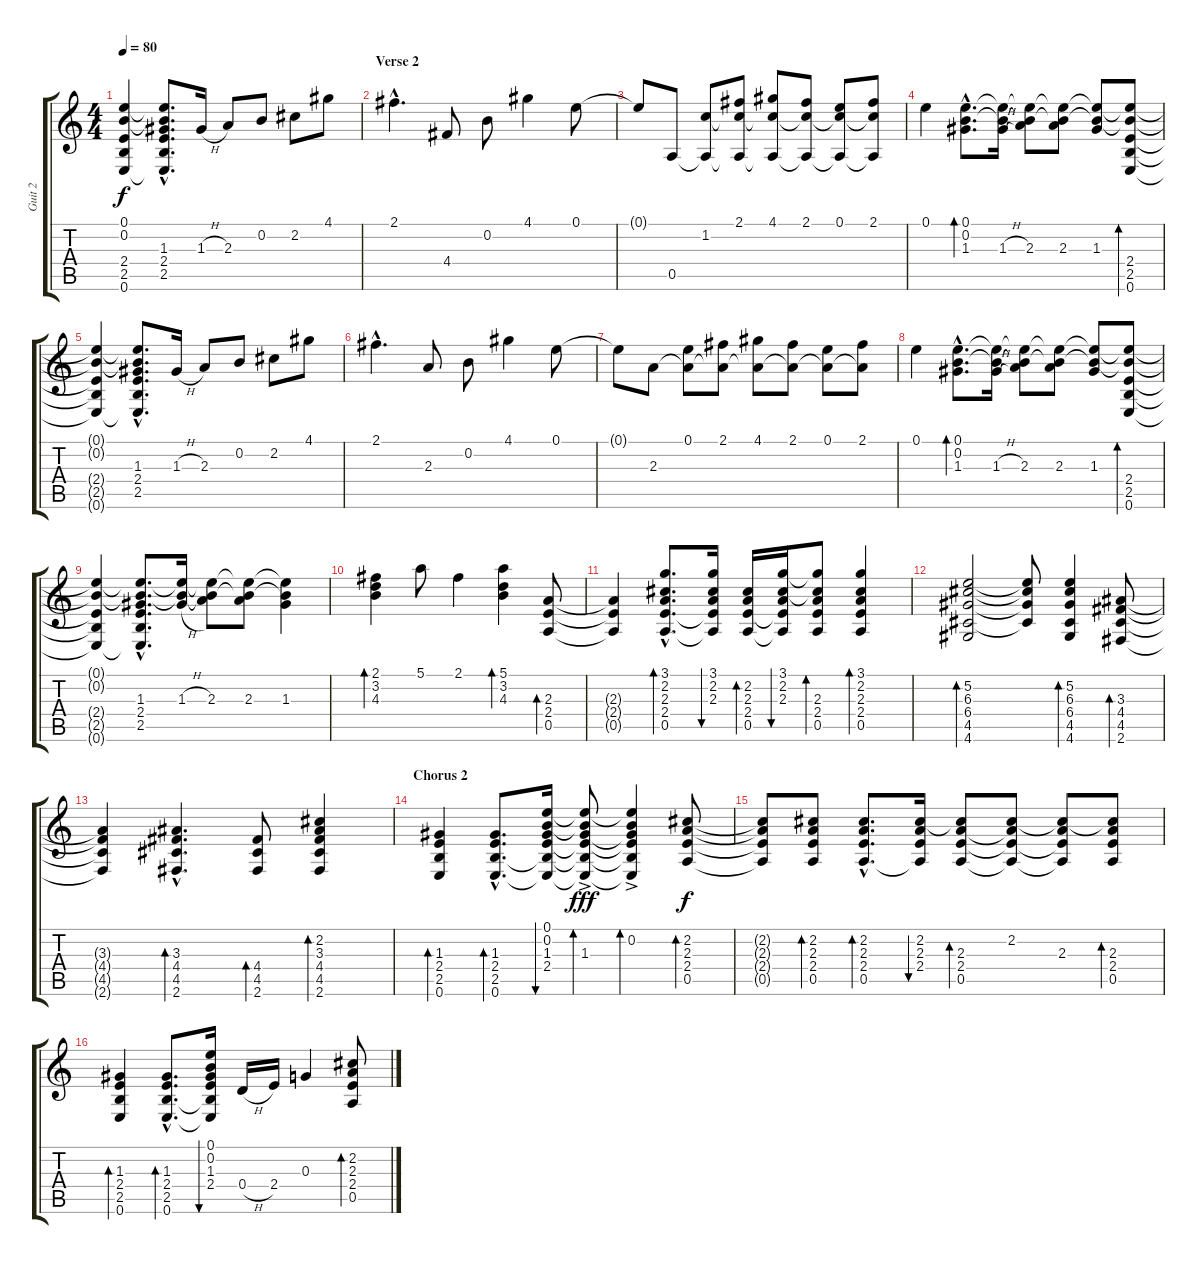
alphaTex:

\track ("Guit 2" "Guit 2") {instrument electricguitarjazz}
\staff {score tabs}
\tuning (E4 B3 G3 D3 A2 E2) {hide}
\ts (4 4)
\tempo 80
\clef g2
\ks c
(0.1{t} 0.2{t} 2.4{t} 2.5{t} 0.6{t}).4{dy f} (0.1{hac t} 0.2{hac t} 1.3{hac} 2.4{hac} 2.5{hac} 0.6{hac t}).8{d} 1.3{h}.16 2.3.8 0.2.8 2.2.8 4.1.8 |
\section ("" "Verse 2")
2.1{hac}.4{d} 4.4.8 0.2.8 4.1.4 0.1.8 |
0.1{t}.8 0.5.8 (1.2 0.5{t}).8 (2.1 1.2{t} 0.5{t}).8 (4.1 1.2{t} 0.5{t}).8 (2.1 1.2{t} 0.5{t}).8 (0.1 1.2{t} 0.5{t}).8 (2.1 1.2{t} 0.5{t}).8 |
0.1.4 (0.1{hac} 0.2{hac} 1.3{hac}).8{d bd 30} (0.1{t} 0.2{t} 1.3{h}).16 (0.1{t} 0.2{t} 2.3).8 (0.1{t} 0.2{t} 2.3).8 (0.1{t} 0.2{t} 1.3).8 (0.1{t} 0.2{t} 2.4 2.5 0.6).8{bd 30} |
(0.1{t} 0.2{t} 2.4{t} 2.5{t} 0.6{t}).4 (0.1{hac t} 0.2{hac t} 1.3{hac} 2.4{hac} 2.5{hac} 0.6{hac t}).8{d} 1.3{h}.16 2.3.8 0.2.8 2.2.8 4.1.8 |
2.1{hac}.4{d} 2.3.8 0.2.8 4.1.4 0.1.8 |
0.1{t}.8 2.3.8 (0.1 2.3{t}).8 (2.1 2.3{t}).8 (4.1 2.3{t}).8 (2.1 2.3{t}).8 (0.1 2.3{t}).8 (2.1 2.3{t}).8 |
0.1.4 (0.1{hac} 0.2{hac} 1.3{hac}).8{d bd 30} (0.1{t} 0.2{t} 1.3{h}).16 (0.1{t} 0.2{t} 2.3).8 (0.1{t} 0.2{t} 2.3).8 (0.1{t} 0.2{t} 1.3).8 (0.1{t} 0.2{t} 2.4 2.5 0.6).8{bd 30} |
(0.1{t} 0.2{t} 2.4{t} 2.5{t} 0.6{t}).4 (0.1{hac t} 0.2{hac t} 1.3{hac} 2.4{hac} 2.5{hac} 0.6{hac t}).8{d} (0.1{t} 0.2{t} 1.3{h}).16 (0.1{t} 0.2{t} 2.3).8 (0.1{t} 0.2{t} 2.3).8 (0.1{t} 0.2{t} 1.3).4 |
\section ("" "")
(2.1 3.2 4.3).4{bd 30} 5.1.8 2.1.4 (5.1 3.2 4.3).4{bd 30} (2.3 2.4 0.5).8{bd 30} |
(2.3{t} 2.4{t} 0.5{t}).4 (3.1{hac} 2.2{hac} 2.3{hac} 2.4{hac} 0.5{hac}).8{d bd 30} (3.1 2.2 2.3 2.4{t} 0.5{t}).16{bu 30} (2.2 2.3 2.4 0.5).16{bd 30} (3.1 2.2 2.3 2.4{t} 0.5{t}).16{bu 30} (3.1{t} 2.2{t} 2.3 2.4 0.5).8{bd 30} (3.1 2.2 2.3 2.4 0.5).4{bd 30} |
(5.2 6.3 6.4 4.5 4.6).2{bd 30} (5.2{t} 6.3{t} 6.4{t} 4.5{t}).8 (5.2 6.3 6.4 4.5 4.6).4{bd 30} (3.3 4.4 4.5 2.6).8{bd 30} |
(3.3{t} 4.4{t} 4.5{t} 2.6{t}).4 (3.3{hac} 4.4{hac} 4.5{hac} 2.6{hac}).4{d bd 30} (4.4 4.5 2.6).8{bd 30} (2.2 3.3 4.4 4.5 2.6).4{bd 30} |
\section ("" "Chorus 2")
(1.3 2.4 2.5 0.6).4{bd 30} (1.3{hac} 2.4{hac} 2.5{hac} 0.6{hac}).8{d bd 30} (0.1 0.2 1.3 2.4 2.5{t} 0.6{t}).16{bu 30} (0.1{t} 0.2{t} 1.3{ac} 2.4{t} 2.5{t} 0.6{t}).8{bd 30 dy fff} (0.1{t} 0.2{ac} 1.3{t} 2.4{t} 2.5{t} 0.6{t}).4{bd 30} (2.2 2.3 2.4 0.5).8{bd 30 dy f} |
(2.2{t} 2.3{t} 2.4{t} 0.5{t}).8 (2.2 2.3 2.4 0.5).8{bd 30} (2.2{hac} 2.3{hac} 2.4{hac} 0.5{hac}).8{d bd 30} (2.2 2.3 2.4 0.5{t}).16{bu 30} (2.2{t} 2.3 2.4 0.5).8{bd 30} (2.2 2.3{t} 2.4{t} 0.5{t}).8 (2.2{t} 2.3 2.4{t} 0.5{t}).8 (2.2{t} 2.3 2.4 0.5).8{bd 30} |
(1.3 2.4 2.5 0.6).4{bd 30} (1.3{hac} 2.4{hac} 2.5{hac} 0.6{hac}).8{d bd 30} (0.1 0.2 1.3 2.4 2.5{t} 0.6{t}).16{bu 30} 0.4{h}.16 2.4.16 0.3.4 (2.2 2.3 2.4 0.5).8{bd 30}
